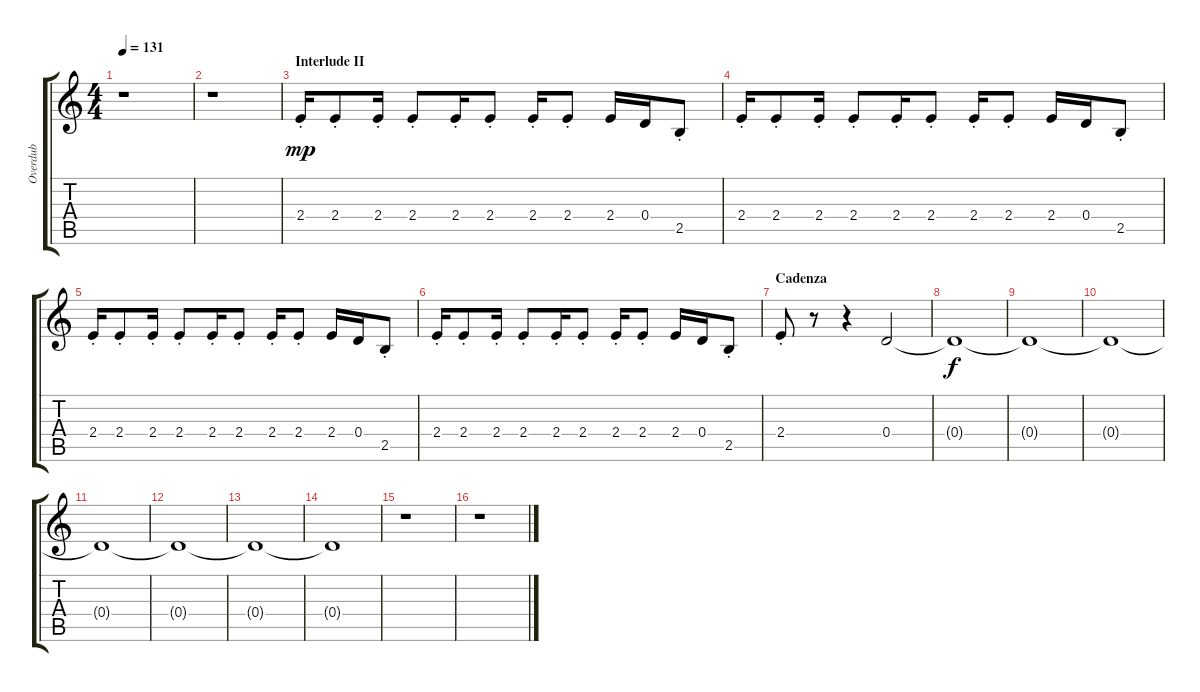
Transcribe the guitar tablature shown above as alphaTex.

\track ("Overdub" "Overdub") {instrument overdrivenguitar}
\staff {score tabs}
\tuning (E4 B3 G3 D3 A2 E2) {hide}
\ts (4 4)
\tempo 131
\clef g2
\ks c
r.1{dy fff} |
r.1 |
\section ("" "Interlude II")
2.4{st}.16{dy mp} 2.4{st}.8 2.4{st}.16 2.4{st}.8 2.4{st}.16 2.4{st}.8 2.4{st}.16 2.4{st}.8 2.4.16 0.4.16 2.5{st}.8 |
2.4{st}.16 2.4{st}.8 2.4{st}.16 2.4{st}.8 2.4{st}.16 2.4{st}.8 2.4{st}.16 2.4{st}.8 2.4.16 0.4.16 2.5{st}.8 |
2.4{st}.16 2.4{st}.8 2.4{st}.16 2.4{st}.8 2.4{st}.16 2.4{st}.8 2.4{st}.16 2.4{st}.8 2.4.16 0.4.16 2.5{st}.8 |
2.4{st}.16 2.4{st}.8 2.4{st}.16 2.4{st}.8 2.4{st}.16 2.4{st}.8 2.4{st}.16 2.4{st}.8 2.4.16 0.4.16 2.5{st}.8 |
\section ("" "Cadenza")
2.4{st}.8 r.8 r.4 0.4.2 |
0.4{t}.1{dy f} |
0.4{t}.1 |
0.4{t}.1 |
0.4{t}.1 |
0.4{t}.1 |
0.4{t}.1 |
0.4{t}.1 |
r.1 |
r.1
